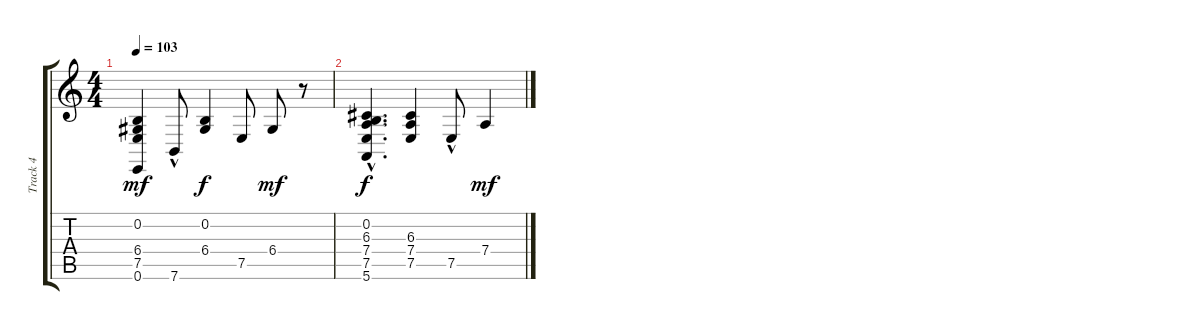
\track ("Track 4" "Track 4") {instrument acousticgrandpiano}
\staff {score tabs}
\tuning (E4 B3 G3 D3 A2 E2) {hide}
\ts (4 4)
\tempo 103
\clef g2
\ks c
(0.2 6.4 7.5 0.6).4{dy mf} 7.6{hac}.8 (0.2 6.4).4{dy f} 7.5.8 6.4.8{dy mf} r.8 |
(0.2{hac} 6.3{hac} 7.4{hac} 7.5{hac} 5.6).4{d dy f} (6.3 7.4 7.5).4 7.5{hac}.8 7.4.4{dy mf}
